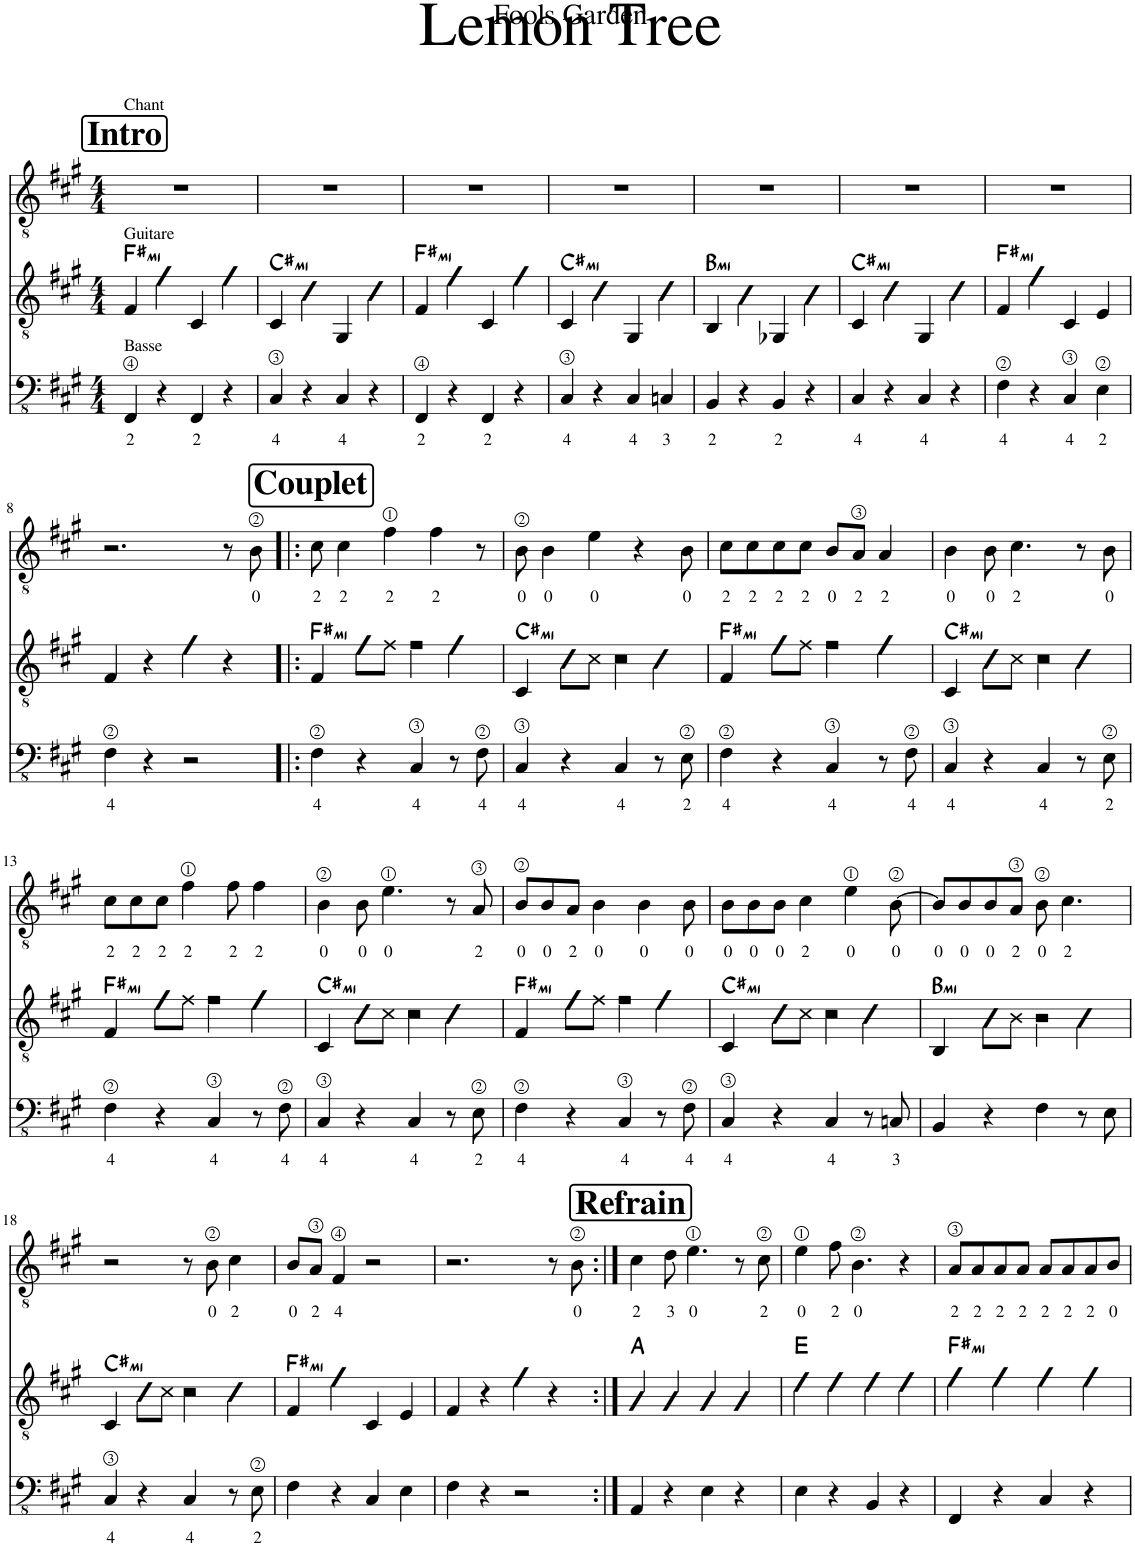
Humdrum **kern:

**kern	**text	**kern	**harte	**kern	**text
*part3	*part3	*part2	*part2	*part1	*part1
*staff3	*staff3	*staff2	*	*staff1	*staff1
*I"Bass Guitar	*	*I"Guitar	*	*I"Voice	*
*clefFv4	*	*clefGv2	*	*clefGv2	*
*k[f#c#g#]	*	*k[f#c#g#]	*	*k[f#c#g#]	*
*M4/4	*	*M4/4	*	*M4/4	*
=1	=1	=1	=1	=1	=1
!	!	!	!	!LO:TX:a:B:t=Intro	!
!	!	!	!	!LO:TX:a:t=Chant	!
!	!	!LO:TX:a:t=Guitare	!	!	!
!LO:TX:a:t=Basse	!	!	!	!	!
!	!LO:LY:b	!	!LO:H:kt=mi	!	!
4FFF#/	2	4F#/	F#:min	1r	.
4r	.	4f#\	.	.	.
!	!LO:LY:b	!	!	!	!
4FFF#/	2	4C#/	.	.	.
4r	.	4f#\	.	.	.
=2	=2	=2	=2	=2	=2
!	!LO:LY:b	!	!LO:H:kt=mi	!	!
4CC#/	4	4C#/	C#:min	1r	.
4r	.	4c#\	.	.	.
!	!LO:LY:b	!	!	!	!
4CC#/	4	4GG#/	.	.	.
4r	.	4c#\	.	.	.
=3	=3	=3	=3	=3	=3
!	!LO:LY:b	!	!LO:H:kt=mi	!	!
4FFF#/	2	4F#/	F#:min	1r	.
4r	.	4f#\	.	.	.
!	!LO:LY:b	!	!	!	!
4FFF#/	2	4C#/	.	.	.
4r	.	4f#\	.	.	.
=4	=4	=4	=4	=4	=4
!	!LO:LY:b	!	!LO:H:kt=mi	!	!
4CC#/	4	4C#/	C#:min	1r	.
4r	.	4c#\	.	.	.
!	!LO:LY:b	!	!	!	!
4CC#/	4	4GG#/	.	.	.
!	!LO:LY:b	!	!	!	!
4CCn/	3	4c#\	.	.	.
=5	=5	=5	=5	=5	=5
!	!LO:LY:b	!	!LO:H:kt=mi	!	!
4BBB/	2	4BB/	B:min	1r	.
4r	.	4B\	.	.	.
!	!LO:LY:b	!	!	!	!
4BBB/	2	4GG-X/	.	.	.
4r	.	4B\	.	.	.
=6	=6	=6	=6	=6	=6
!	!LO:LY:b	!	!LO:H:kt=mi	!	!
4CC#/	4	4C#/	C#:min	1r	.
4r	.	4c#\	.	.	.
!	!LO:LY:b	!	!	!	!
4CC#/	4	4GG#/	.	.	.
4r	.	4c#\	.	.	.
=7	=7	=7	=7	=7	=7
!	!LO:LY:b	!	!LO:H:kt=mi	!	!
4FF#\	4	4F#/	F#:min	1r	.
4r	.	4f#\	.	.	.
!	!LO:LY:b	!	!	!	!
4CC#/	4	4C#/	.	.	.
!	!LO:LY:b	!	!	!	!
4EE\	2	4E/	.	.	.
!!LO:LB:g=z
=8	=8	=8	=8	=8	=8
!	!LO:LY:b	!	!	!	!
4FF#\	4	4F#/	.	2.r	.
4r	.	4r	.	.	.
2r	.	4f#\	.	.	.
.	.	4r	.	8r	.
!	!	!	!	!	!LO:LY:b
.	.	.	.	8B\	0
=9!|:	=9!|:	=9!|:	=9!|:	=9!|:	=9!|:
!	!	!	!	!LO:TX:a:B:t=Couplet	!
!	!LO:LY:b	!	!LO:H:kt=mi	!	!LO:LY:b
4FF#\	4	4F#/	F#:min	8c#\	2
!	!	!	!	!	!LO:LY:b
.	.	.	.	4c#\	2
4r	.	8f#\L	.	.	.
!	!	!	!	!	!LO:LY:b
.	.	8f#\J	.	4f#\	2
!	!LO:LY:b	!	!	!	!
4CC#/	4	4f#\	.	.	.
!	!	!	!	!	!LO:LY:b
.	.	.	.	4f#\	2
8r	.	4f#\	.	.	.
!	!LO:LY:b	!	!	!	!
8FF#\	4	.	.	8r	.
=10	=10	=10	=10	=10	=10
!	!LO:LY:b	!	!LO:H:kt=mi	!	!LO:LY:b
4CC#/	4	4C#/	C#:min	8B\	0
!	!	!	!	!	!LO:LY:b
.	.	.	.	4B\	0
4r	.	8c#\L	.	.	.
!	!	!	!	!	!LO:LY:b
.	.	8c#\J	.	4e\	0
!	!LO:LY:b	!	!	!	!
4CC#/	4	4c#\	.	.	.
.	.	.	.	4r	.
8r	.	4c#\	.	.	.
!	!LO:LY:b	!	!	!	!LO:LY:b
8EE\	2	.	.	8B\	0
=11	=11	=11	=11	=11	=11
!	!LO:LY:b	!	!LO:H:kt=mi	!	!LO:LY:b
4FF#\	4	4F#/	F#:min	8c#\L	2
!	!	!	!	!	!LO:LY:b
.	.	.	.	8c#\	2
!	!	!	!	!	!LO:LY:b
4r	.	8f#\L	.	8c#\	2
!	!	!	!	!	!LO:LY:b
.	.	8f#\J	.	8c#\J	2
!	!LO:LY:b	!	!	!	!LO:LY:b
4CC#/	4	4f#\	.	8B/L	0
!	!	!	!	!	!LO:LY:b
.	.	.	.	8A/J	2
!	!	!	!	!	!LO:LY:b
8r	.	4f#\	.	4A/	2
!	!LO:LY:b	!	!	!	!
8FF#\	4	.	.	.	.
=12	=12	=12	=12	=12	=12
!	!LO:LY:b	!	!LO:H:kt=mi	!	!LO:LY:b
4CC#/	4	4C#/	C#:min	4B\	0
!	!	!	!	!	!LO:LY:b
4r	.	8c#\L	.	8B\	0
!	!	!	!	!	!LO:LY:b
.	.	8c#\J	.	4.c#\	2
!	!LO:LY:b	!	!	!	!
4CC#/	4	4c#\	.	.	.
8r	.	4c#\	.	8r	.
!	!LO:LY:b	!	!	!	!LO:LY:b
8EE\	2	.	.	8B\	0
!!LO:LB:g=z
=13	=13	=13	=13	=13	=13
!	!LO:LY:b	!	!LO:H:kt=mi	!	!LO:LY:b
4FF#\	4	4F#/	F#:min	8c#\L	2
!	!	!	!	!	!LO:LY:b
.	.	.	.	8c#\	2
!	!	!	!	!	!LO:LY:b
4r	.	8f#\L	.	8c#\J	2
!	!	!	!	!	!LO:LY:b
.	.	8f#\J	.	4f#\	2
!	!LO:LY:b	!	!	!	!
4CC#/	4	4f#\	.	.	.
!	!	!	!	!	!LO:LY:b
.	.	.	.	8f#\	2
!	!	!	!	!	!LO:LY:b
8r	.	4f#\	.	4f#\	2
!	!LO:LY:b	!	!	!	!
8FF#\	4	.	.	.	.
=14	=14	=14	=14	=14	=14
!	!LO:LY:b	!	!LO:H:kt=mi	!	!LO:LY:b
4CC#/	4	4C#/	C#:min	4B\	0
!	!	!	!	!	!LO:LY:b
4r	.	8c#\L	.	8B\	0
!	!	!	!	!	!LO:LY:b
.	.	8c#\J	.	4.e\	0
!	!LO:LY:b	!	!	!	!
4CC#/	4	4c#\	.	.	.
8r	.	4c#\	.	8r	.
!	!LO:LY:b	!	!	!	!LO:LY:b
8EE\	2	.	.	8A/	2
=15	=15	=15	=15	=15	=15
!	!LO:LY:b	!	!LO:H:kt=mi	!	!LO:LY:b
4FF#\	4	4F#/	F#:min	8B/L	0
!	!	!	!	!	!LO:LY:b
.	.	.	.	8B/	0
!	!	!	!	!	!LO:LY:b
4r	.	8f#\L	.	8A/J	2
!	!	!	!	!	!LO:LY:b
.	.	8f#\J	.	4B\	0
!	!LO:LY:b	!	!	!	!
4CC#/	4	4f#\	.	.	.
!	!	!	!	!	!LO:LY:b
.	.	.	.	4B\	0
8r	.	4f#\	.	.	.
!	!LO:LY:b	!	!	!	!LO:LY:b
8FF#\	4	.	.	8B\	0
=16	=16	=16	=16	=16	=16
!	!LO:LY:b	!	!LO:H:kt=mi	!	!LO:LY:b
4CC#/	4	4C#/	C#:min	8B\L	0
!	!	!	!	!	!LO:LY:b
.	.	.	.	8B\	0
!	!	!	!	!	!LO:LY:b
4r	.	8c#\L	.	8B\J	0
!	!	!	!	!	!LO:LY:b
.	.	8c#\J	.	4c#\	2
!	!LO:LY:b	!	!	!	!
4CC#/	4	4c#\	.	.	.
!	!	!	!	!	!LO:LY:b
.	.	.	.	4e\	0
8r	.	4c#\	.	.	.
!	!LO:LY:b	!	!	!	!LO:LY:b
8CCn/	3	.	.	[8B\	0
=17	=17	=17	=17	=17	=17
!	!	!	!LO:H:kt=mi	!	!LO:LY:b
4BBB/	.	4BB/	B:min	8B/L]	0
!	!	!	!	!	!LO:LY:b
.	.	.	.	8B/	0
!	!	!	!	!	!LO:LY:b
4r	.	8B\L	.	8B/	0
!	!	!	!	!	!LO:LY:b
.	.	8B\J	.	8A/J	2
!	!	!	!	!	!LO:LY:b
4FF#\	.	4B\	.	8B\	0
!	!	!	!	!	!LO:LY:b
.	.	.	.	4.c#\	2
8r	.	4B\	.	.	.
8EE\	.	.	.	.	.
!!LO:LB:g=z
=18	=18	=18	=18	=18	=18
!	!LO:LY:b	!	!LO:H:kt=mi	!	!
4CC#/	4	4C#/	C#:min	2r	.
4r	.	8c#\L	.	.	.
.	.	8c#\J	.	.	.
!	!LO:LY:b	!	!	!	!
4CC#/	4	4c#\	.	8r	.
!	!	!	!	!	!LO:LY:b
.	.	.	.	8B\	0
!	!	!	!	!	!LO:LY:b
8r	.	4c#\	.	4c#\	2
!	!LO:LY:b	!	!	!	!
8EE\	2	.	.	.	.
=19	=19	=19	=19	=19	=19
!	!	!	!LO:H:kt=mi	!	!LO:LY:b
4FF#\	.	4F#/	F#:min	8B/L	0
!	!	!	!	!	!LO:LY:b
.	.	.	.	8A/J	2
!	!	!	!	!	!LO:LY:b
4r	.	4f#\	.	4F#/	4
4CC#/	.	4C#/	.	2r	.
4EE\	.	4E/	.	.	.
=20	=20	=20	=20	=20	=20
4FF#\	.	4F#/	.	2.r	.
4r	.	4r	.	.	.
2r	.	4f#\	.	.	.
.	.	4r	.	8r	.
!	!	!	!	!	!LO:LY:b
.	.	.	.	8B\	0
=21:|!	=21:|!	=21:|!	=21:|!	=21:|!	=21:|!
!	!	!	!	!LO:TX:a:B:t=Refrain	!
!	!	!	!	!	!LO:LY:b
4AAA/	.	4A/	A:maj	4c#\	2
!	!	!	!	!	!LO:LY:b
4r	.	4A/	.	8d\	3
!	!	!	!	!	!LO:LY:b
.	.	.	.	4.e\	0
4EE\	.	4A/	.	.	.
4r	.	4A/	.	8r	.
!	!	!	!	!	!LO:LY:b
.	.	.	.	8c#\	2
=22	=22	=22	=22	=22	=22
!	!	!	!	!	!LO:LY:b
4EE\	.	4e\	E:maj	4e\	0
!	!	!	!	!	!LO:LY:b
4r	.	4e\	.	8f#\	2
!	!	!	!	!	!LO:LY:b
.	.	.	.	4.B\	0
4BBB/	.	4e\	.	.	.
4r	.	4e\	.	4r	.
=23	=23	=23	=23	=23	=23
!	!	!	!LO:H:kt=mi	!	!LO:LY:b
4FFF#/	.	4f#\	F#:min	8A/L	2
!	!	!	!	!	!LO:LY:b
.	.	.	.	8A/	2
!	!	!	!	!	!LO:LY:b
4r	.	4f#\	.	8A/	2
!	!	!	!	!	!LO:LY:b
.	.	.	.	8A/J	2
!	!	!	!	!	!LO:LY:b
4CC#/	.	4f#\	.	8A/L	2
!	!	!	!	!	!LO:LY:b
.	.	.	.	8A/	2
!	!	!	!	!	!LO:LY:b
4r	.	4f#\	.	8A/	2
!	!	!	!	!	!LO:LY:b
.	.	.	.	8B/J	0
=	=	=	=	=	=
*-	*-	*-	*-	*-	*-
